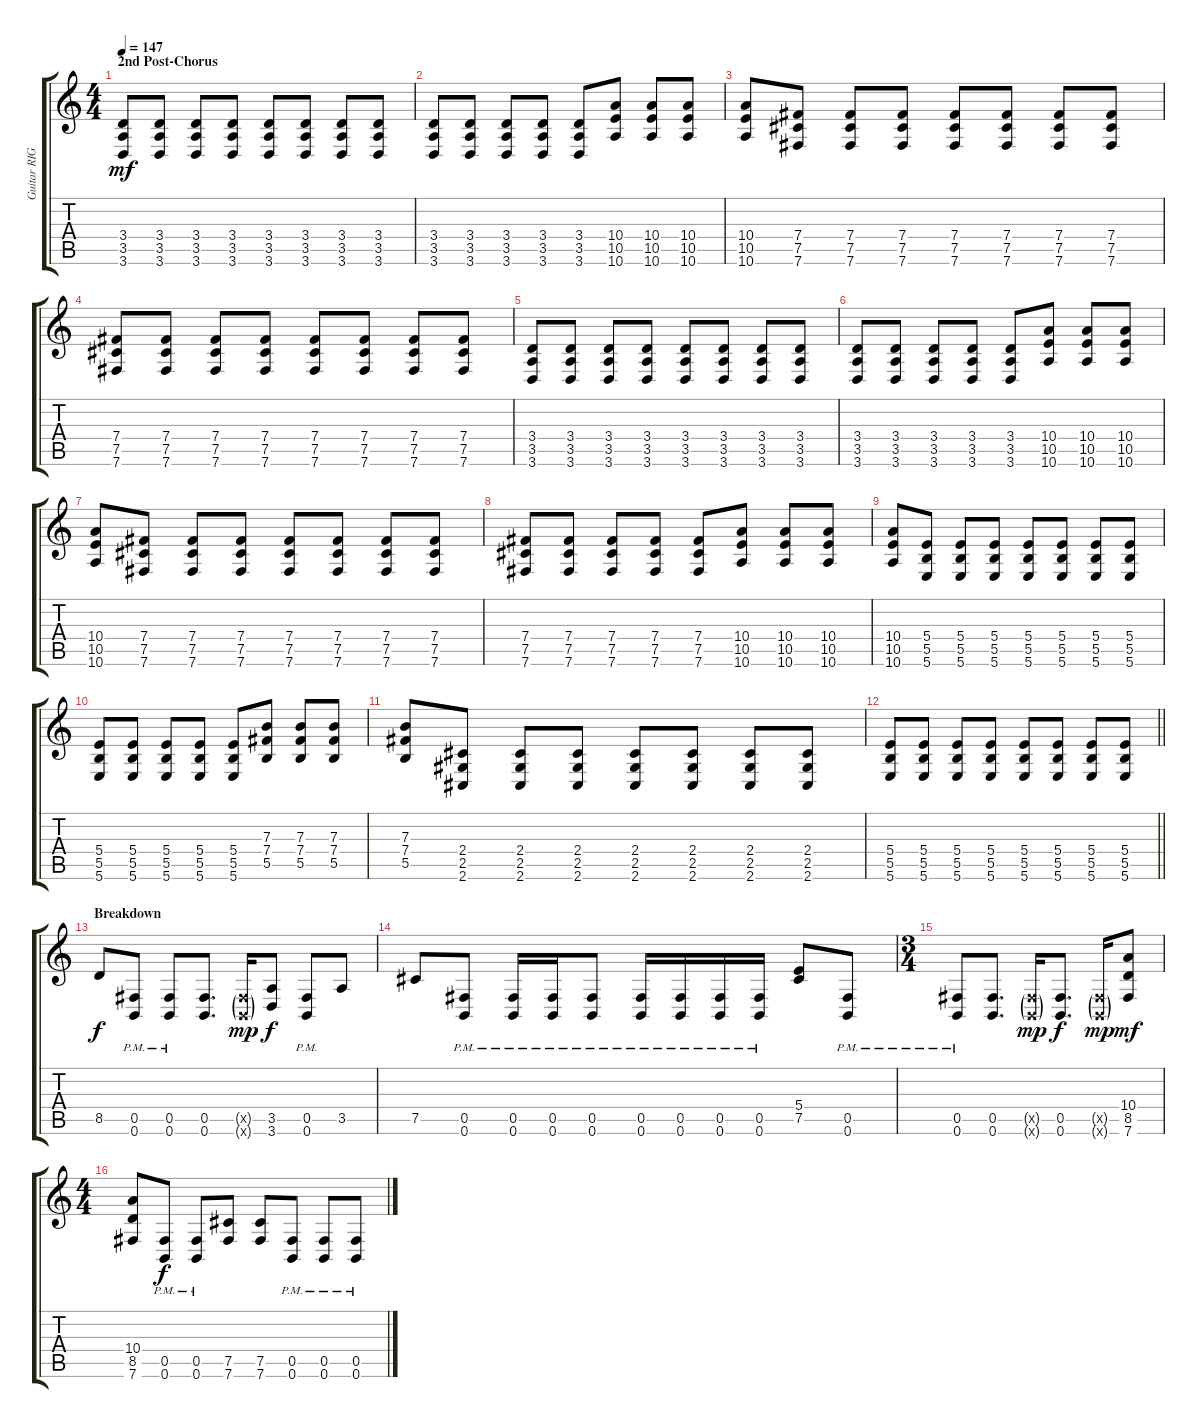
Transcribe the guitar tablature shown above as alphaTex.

\track ("Guitar RIGHT" "Guitar RIG") {instrument distortionguitar}
\staff {score tabs}
\tuning (Db4 Ab3 E3 B2 Gb2 B1) {hide}
\ts (4 4)
\section ("" "2nd Post-Chorus")
\tempo 147
\clef g2
\ks c
(3.4 3.5 3.6).8{dy mf} (3.4 3.5 3.6).8 (3.4 3.5 3.6).8 (3.4 3.5 3.6).8 (3.4 3.5 3.6).8 (3.4 3.5 3.6).8 (3.4 3.5 3.6).8 (3.4 3.5 3.6).8 |
(3.4 3.5 3.6).8 (3.4 3.5 3.6).8 (3.4 3.5 3.6).8 (3.4 3.5 3.6).8 (3.4 3.5 3.6).8 (10.4 10.5 10.6).8 (10.4 10.5 10.6).8 (10.4 10.5 10.6).8 |
(10.4 10.5 10.6).8 (7.4 7.5 7.6).8 (7.4 7.5 7.6).8 (7.4 7.5 7.6).8 (7.4 7.5 7.6).8 (7.4 7.5 7.6).8 (7.4 7.5 7.6).8 (7.4 7.5 7.6).8 |
(7.4 7.5 7.6).8 (7.4 7.5 7.6).8 (7.4 7.5 7.6).8 (7.4 7.5 7.6).8 (7.4 7.5 7.6).8 (7.4 7.5 7.6).8 (7.4 7.5 7.6).8 (7.4 7.5 7.6).8 |
(3.4 3.5 3.6).8 (3.4 3.5 3.6).8 (3.4 3.5 3.6).8 (3.4 3.5 3.6).8 (3.4 3.5 3.6).8 (3.4 3.5 3.6).8 (3.4 3.5 3.6).8 (3.4 3.5 3.6).8 |
(3.4 3.5 3.6).8 (3.4 3.5 3.6).8 (3.4 3.5 3.6).8 (3.4 3.5 3.6).8 (3.4 3.5 3.6).8 (10.4 10.5 10.6).8 (10.4 10.5 10.6).8 (10.4 10.5 10.6).8 |
(10.4 10.5 10.6).8 (7.4 7.5 7.6).8 (7.4 7.5 7.6).8 (7.4 7.5 7.6).8 (7.4 7.5 7.6).8 (7.4 7.5 7.6).8 (7.4 7.5 7.6).8 (7.4 7.5 7.6).8 |
(7.4 7.5 7.6).8 (7.4 7.5 7.6).8 (7.4 7.5 7.6).8 (7.4 7.5 7.6).8 (7.4 7.5 7.6).8 (10.4 10.5 10.6).8 (10.4 10.5 10.6).8 (10.4 10.5 10.6).8 |
(10.4 10.5 10.6).8 (5.4 5.5 5.6).8 (5.4 5.5 5.6).8 (5.4 5.5 5.6).8 (5.4 5.5 5.6).8 (5.4 5.5 5.6).8 (5.4 5.5 5.6).8 (5.4 5.5 5.6).8 |
(5.4 5.5 5.6).8 (5.4 5.5 5.6).8 (5.4 5.5 5.6).8 (5.4 5.5 5.6).8 (5.4 5.5 5.6).8 (7.3 7.4 5.5).8 (7.3 7.4 5.5).8 (7.3 7.4 5.5).8 |
(7.3 7.4 5.5).8 (2.4 2.5 2.6).8 (2.4 2.5 2.6).8 (2.4 2.5 2.6).8 (2.4 2.5 2.6).8 (2.4 2.5 2.6).8 (2.4 2.5 2.6).8 (2.4 2.5 2.6).8 |
\barLineRight lightlight
(5.4 5.5 5.6).8 (5.4 5.5 5.6).8 (5.4 5.5 5.6).8 (5.4 5.5 5.6).8 (5.4 5.5 5.6).8 (5.4 5.5 5.6).8 (5.4 5.5 5.6).8 (5.4 5.5 5.6).8 |
\section ("" "Breakdown")
8.5.8{dy f} (0.5{pm} 0.6{pm}).8 (0.5{pm} 0.6{pm}).8 (0.5 0.6).8{d} (0.5{g x} 0.6{g x}).16{dy mp} (3.5 3.6).8{dy f} (0.5{pm} 0.6{pm}).8 3.5.8 |
7.5.8 (0.5{pm} 0.6{pm}).8 (0.5{pm} 0.6{pm}).16 (0.5{pm} 0.6{pm}).16 (0.5{pm} 0.6{pm}).8 (0.5{pm} 0.6{pm}).16 (0.5{pm} 0.6{pm}).16 (0.5{pm} 0.6{pm}).16 (0.5{pm} 0.6{pm}).16 (5.4 7.5).8 (0.5{pm} 0.6{pm}).8 |
\ts (3 4)
(0.5{pm} 0.6{pm}).8 (0.5 0.6).8{d} (0.5{g x} 0.6{g x}).16{dy mp} (0.5 0.6).8{d dy f} (0.5{g x} 0.6{g x}).16{dy mp} (10.4 8.5 7.6).8{dy mf} |
\ts (4 4)
(10.4 8.5 7.6).8 (0.5{pm} 0.6{pm}).8{dy f} (0.5{pm} 0.6{pm}).8 (7.5 7.6).8 (7.5 7.6).8 (0.5{pm} 0.6{pm}).8 (0.5{pm} 0.6{pm}).8 (0.5{pm} 0.6{pm}).8
